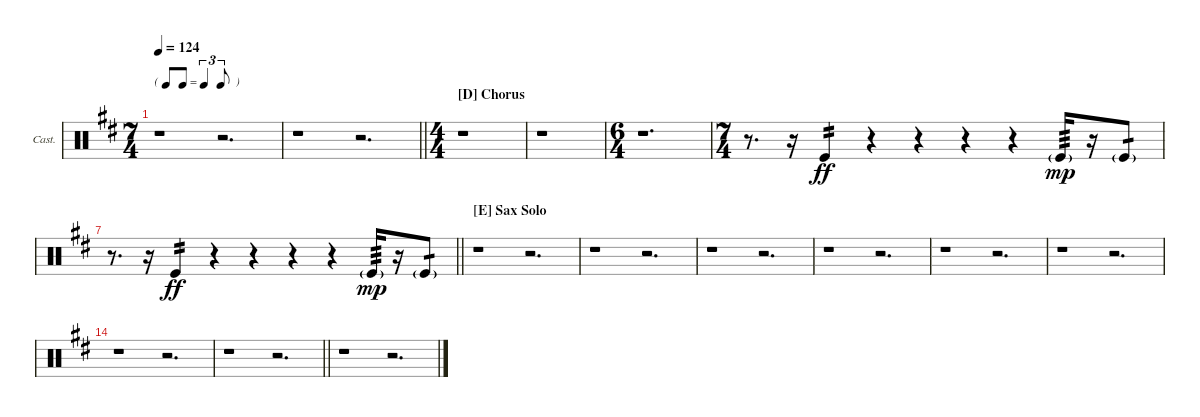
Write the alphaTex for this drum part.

\bracketExtendMode nobrackets
\firstSystemTrackNameOrientation horizontal
\otherSystemsTrackNameOrientation horizontal
\defaultBarNumberDisplay FirstOfSystem
\track ("Machine" "Cast.") {instrument percussion}
\staff {score}
\articulation defaults
\ts (7 4)
\tf triplet8th
\tempo 124
\clef neutral
\scale
0.25
\ks d
r.1{dy mp} r.2{d} |
\scale
0.206522
\barLineRight lightlight
r.1 r.2{d} |
\ts (4 4)
\beaming (8 2 2 2 2)
\section ("D" "Chorus")
\scale
0.293478 r.1 |
\scale
0.206522 r.1 |
\ts (6 4)
\beaming (8 6 6)
\scale
0.293478 r.1{d} |
\ts (7 4)
\beaming (8 6 4 4)
\scale
0.321429 r.8{d} r.16 "Kick (hit)".4{tp 2 dy ff} r.4 r.4 r.4 r.4 "Kick (hit)"{g}.16{tp 3 dy mp} r.16 "Kick (hit)"{g}.8{tp 1} |
\scale
0.22619
\barLineRight lightlight
r.8{d} r.16 "Kick (hit)".4{tp 2 dy ff} r.4 r.4 r.4 r.4 "Kick (hit)"{g}.16{tp 3 dy mp} r.16 "Kick (hit)"{g}.8{tp 1} |
\section ("E" "Sax Solo")
\scale
0.22619 r.1 r.2{d} |
\scale
0.22619 r.1 r.2{d} |
\scale
0.25 r.1 r.2{d} |
\scale
0.25 r.1 r.2{d} |
\scale
0.25 r.1 r.2{d} |
\scale
0.25 r.1 r.2{d} |
\scale
0.25 r.1 r.2{d} |
\scale
0.25
\barLineRight lightlight
r.1 r.2{d} |
\scale
0.25 r.1 r.2{d}
